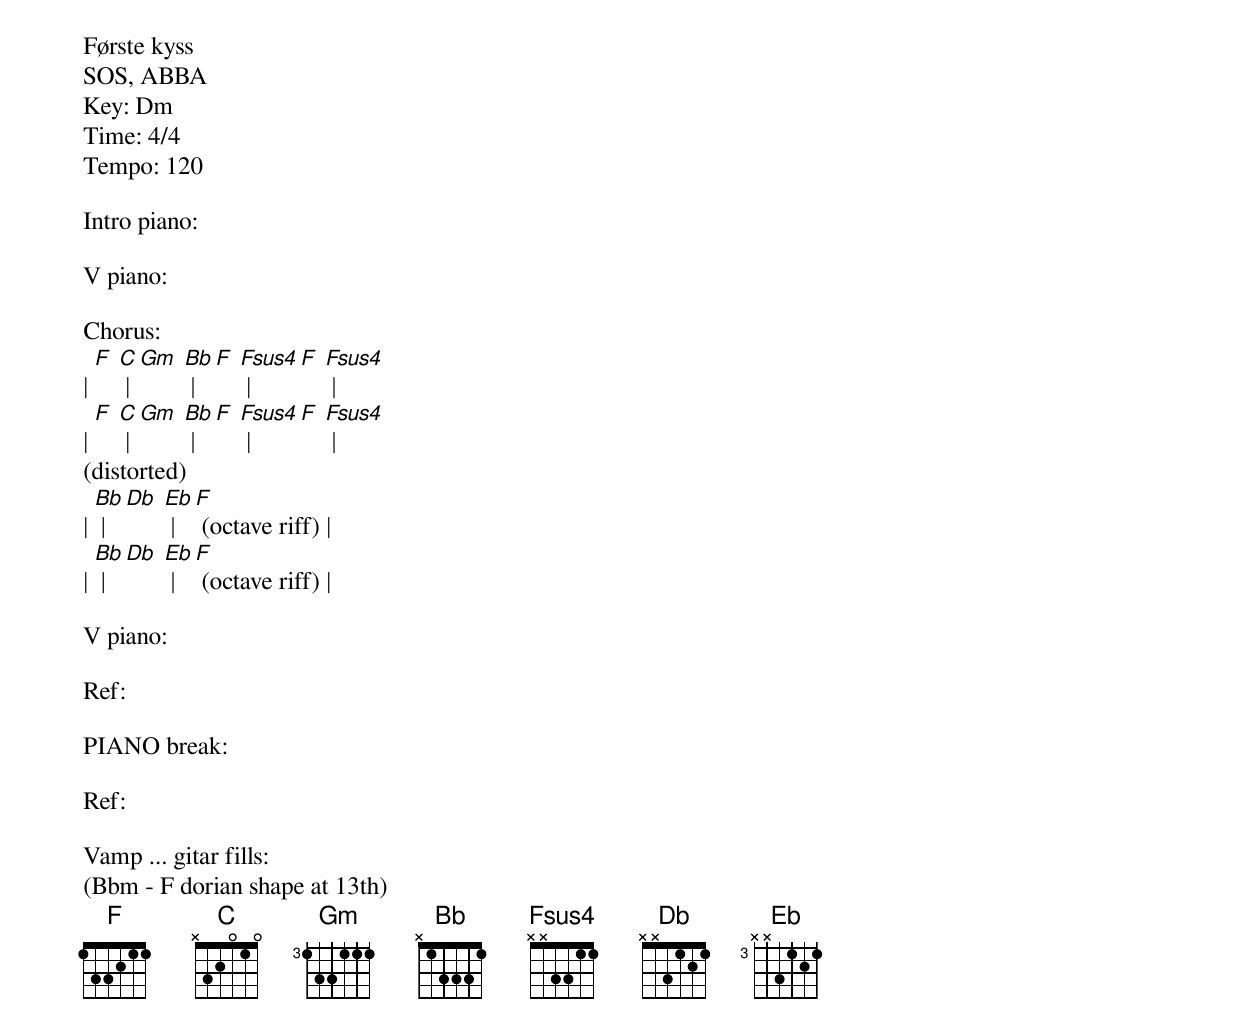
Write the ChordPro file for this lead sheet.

Første kyss
SOS, ABBA
Key: Dm
Time: 4/4
Tempo: 120

Intro piano:

V piano:

Chorus:
| [F] [C] | [Gm] [Bb] | [F] [Fsus4] | [F] [Fsus4] |
| [F] [C] | [Gm] [Bb] | [F] [Fsus4] | [F] [Fsus4] |
(distorted)
| [Bb] | [Db] [Eb] | [F] (octave riff) |
| [Bb] | [Db] [Eb] | [F] (octave riff) |

V piano:

Ref:

PIANO break:

Ref:

Vamp ... gitar fills:
(Bbm - F dorian shape at 13th)
